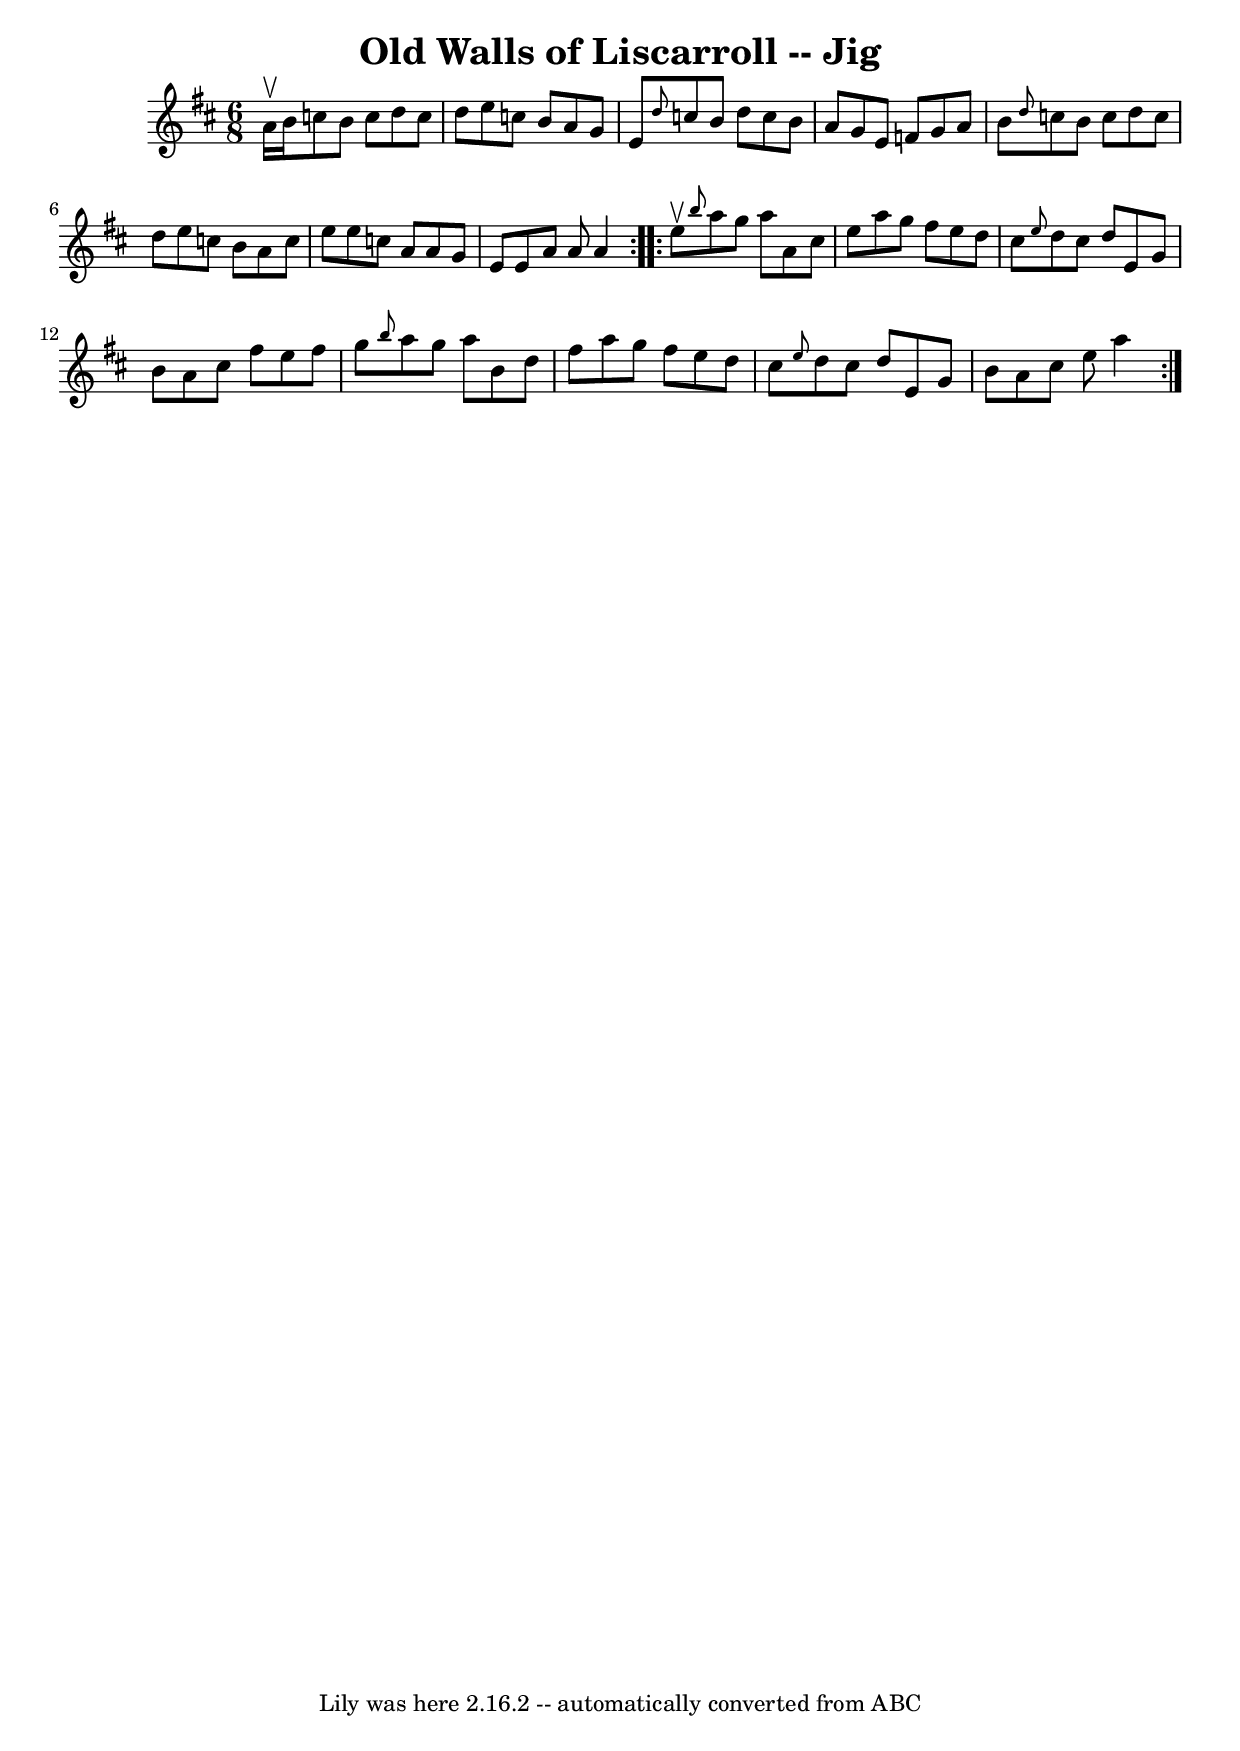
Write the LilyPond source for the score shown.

\version "2.16.2"
\include "Mammoth.ily"
\header {
  %% book = "Ryan's Mammoth Collection"
  crossRefNumber = "1"
  footnotes = "\\\\83 424"
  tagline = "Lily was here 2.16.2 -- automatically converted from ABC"
  title = "Old Walls of Liscarroll -- Jig"

}
voicedefault =  {



  \repeat volta 2 {

    \time 6/8 
    \key a \mixolydian
    a'16^\upbow b'16  |
    c''8 b'8    
    c''8 d''8 c''8 d''8    |
    e''8 c''8 b'8 a'8 g'8    
    e'8    |
    \grace { d''8  
	   } c''8 b'8 d''8 c''8 b'8 a'8 
    |
    g'8 e'8 f'8 g'8 a'8 b'8    |
    \grace {   
      d''8  
    } c''8 b'8 c''8 d''8 c''8 d''8    |
    e''8    
    c''8 b'8 a'8 c''8 e''8    |
    e''8 c''8 a'8 a'8    
    g'8 e'8    |
    e'8 a'8 a'8 a'4  
  }     
  \repeat volta 2 {
    
    e''8^\upbow |
    \grace { b''8  
	   } a''8 g''8 a''8 a'8    
    cis''8 e''8    |
    a''8 g''8 fis''8 e''8 d''8 cis''8   
    |
    \grace { e''8  
	   } d''8 cis''8 d''8 e'8 g'8 b'8    
    |
    a'8 cis''8 fis''8 e''8 fis''8 g''8    |
    
    \grace { b''8  
	   } a''8 g''8 a''8 b'8 d''8 fis''8    |
    
    a''8 g''8 fis''8 e''8 d''8 cis''8    |
    \grace { e''8 
	     
	   } d''8 cis''8 d''8 e'8 g'8 b'8    |
    a'8 cis''8    
    e''8 a''4        
  }   

}

\score{
  <<

    \context Staff="default"
    {
      \voicedefault 
      
    }

  >>
  \layout {
    
  }
  \midi {
  }

}
